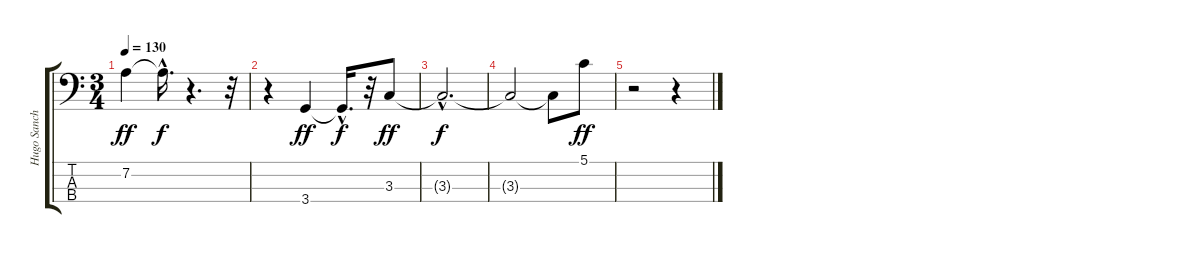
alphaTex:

\track ("Hugo Sanchez" "Hugo Sanch") {instrument electricbassfinger}
\staff {score tabs}
\tuning (G2 D2 A1 E1) {hide}
\ts (3 4)
\tempo 130
\clef f4
\ks c
7.2.4{dy ff} 7.2{hac t}.16{d dy f} r.4{d} r.32 |
r.4 3.4.4{dy ff} 3.4{hac t}.16{d dy f} r.32 3.3.8{dy ff} |
3.3{hac t}.2{d dy f} |
3.3{t}.2 3.3{t}.8 5.1.8{dy ff} |
r.2 r.4
